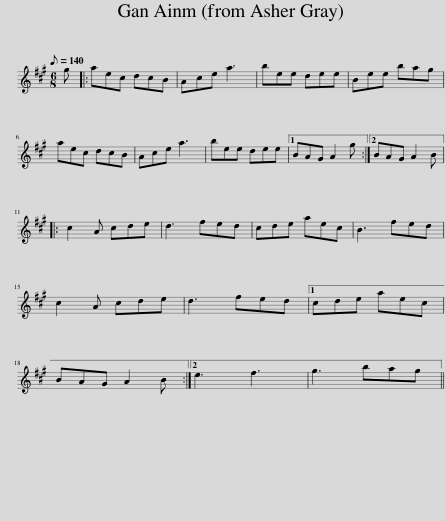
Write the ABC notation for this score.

X:1
L:1/8
Q:1/8=140
M:6/8
I:linebreak $
K:A
V:1 treble
V:1
 g |: aec dcB | Ace a3 | bee dee | Bee bag |$ %5
 aec dcB | Ace a3 | bee dee |1 BAG A2 g :|2 BAG A2 B |:$ %10
 c2 A cde | d3 fed | cde aec | B3 fed |$ c2 A cde | %15
 d3 fed |1 cde aec |$ BAG A2 B :|2 e3 f3 | g3 bag || %20
